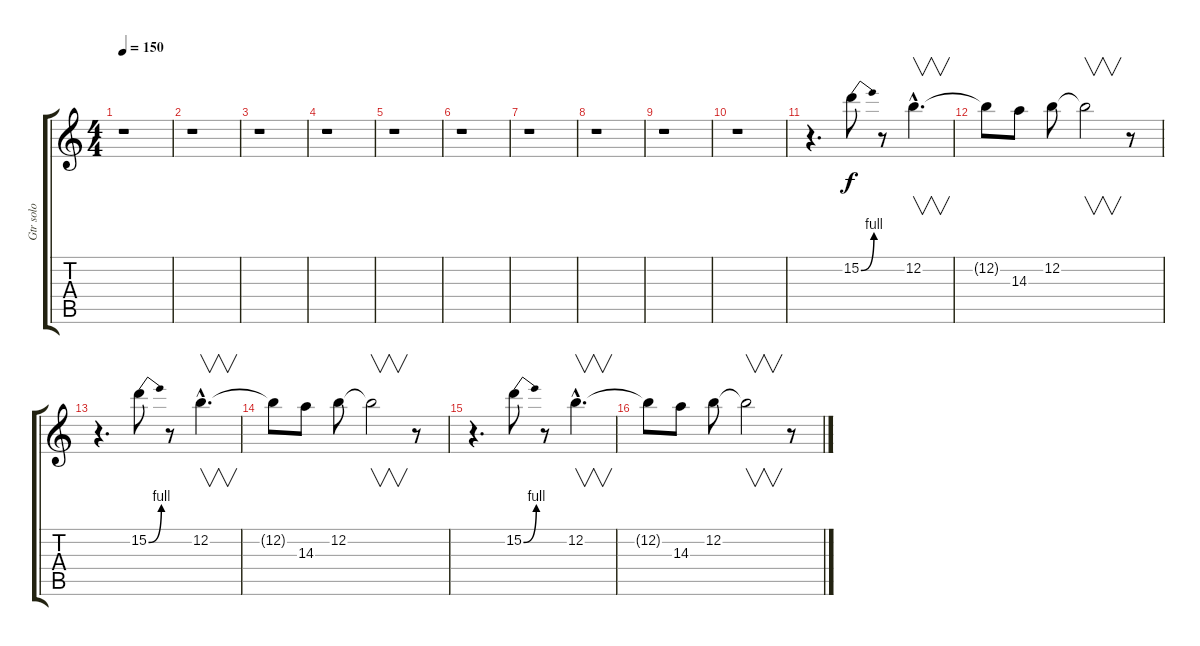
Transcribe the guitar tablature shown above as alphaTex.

\track ("Gtr solo" "Gtr solo") {instrument distortionguitar}
\staff {score tabs}
\tuning (E4 B3 G3 D3 A2 E2) {hide}
\ts (4 4)
\tempo 150
\clef g2
\ks c
r.1{dy f} |
r.1 |
r.1 |
r.1 |
r.1 |
r.1 |
r.1 |
r.1 |
r.1 |
r.1 |
r.4{d} 15.2{be (bend 0 0 60 4)}.8 r.8 12.2{hac}.4{v d} |
12.2{t}.8 14.3.8 12.2.8 12.2{t}.2{v} r.8 |
r.4{d} 15.2{be (bend 0 0 60 4)}.8 r.8 12.2{hac}.4{v d} |
12.2{t}.8 14.3.8 12.2.8 12.2{t}.2{v} r.8 |
r.4{d} 15.2{be (bend 0 0 60 4)}.8 r.8 12.2{hac}.4{v d} |
12.2{t}.8 14.3.8 12.2.8 12.2{t}.2{v} r.8
